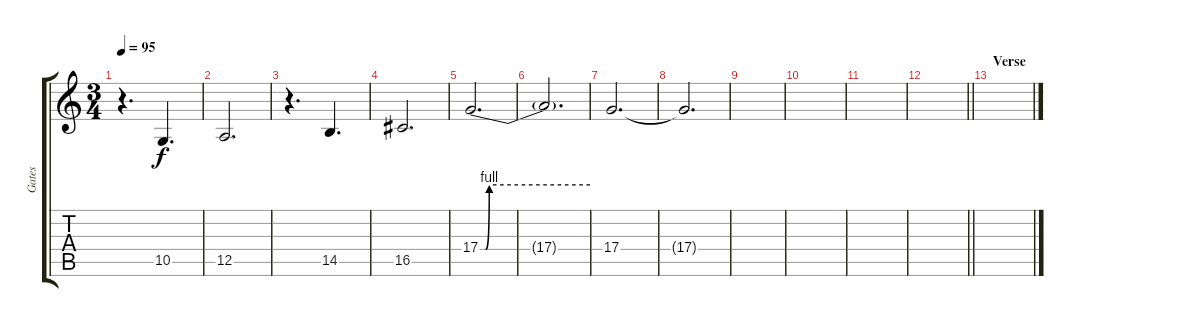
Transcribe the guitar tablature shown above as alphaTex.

\track ("Gates" "Gates") {instrument clarinet}
\staff {score tabs}
\tuning (E4 B3 G3 D3 A2 D2) {hide}
\ts (3 4)
\tempo 95
\clef g2
\ks c
r.4{d dy f} 10.5.4{d} |
12.5.2{d} |
r.4{d} 14.5.4{d} |
16.5.2{d} |
17.4{be (custom 0 0 3 0 5 4 60 4)}.2{d} |
17.4{t}.2{d} |
17.4.2{d} |
17.4{t}.2{d} |
|
|
|
\barLineRight lightlight
|
\section ("" "Verse")
